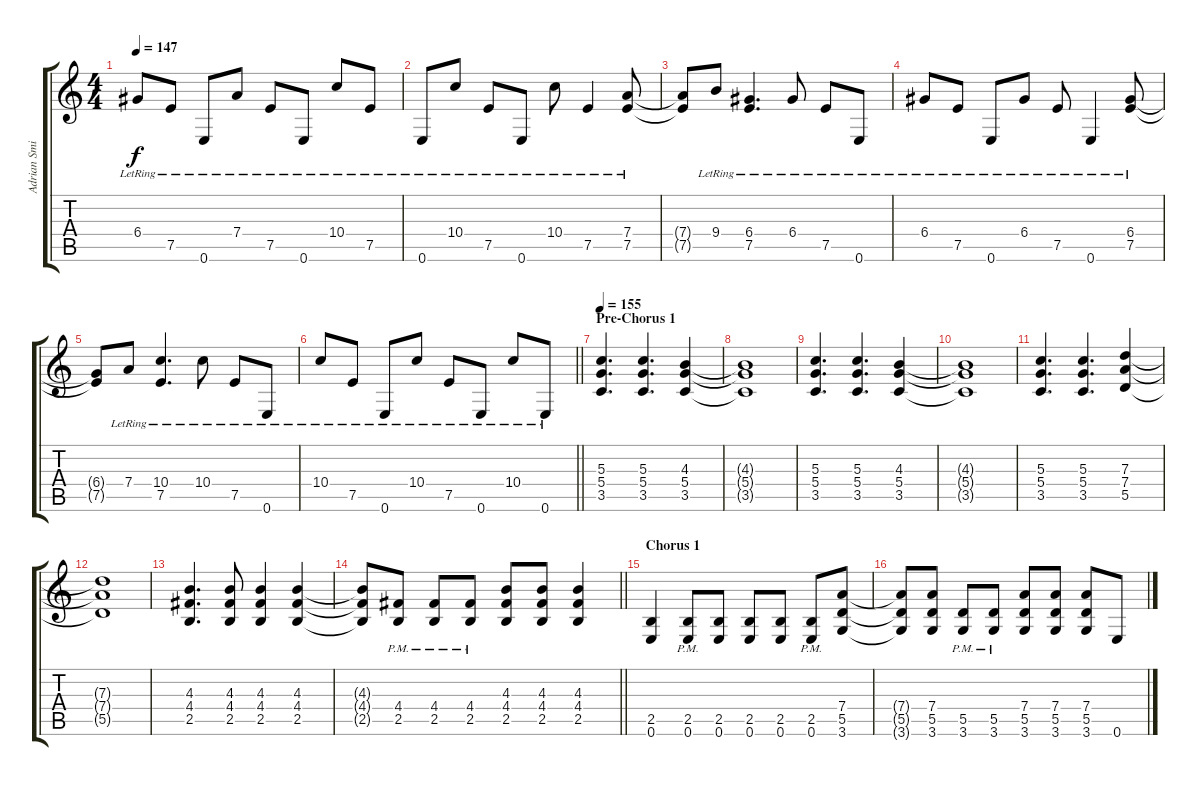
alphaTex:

\track ("Adrian Smith" "Adrian Smi") {instrument overdrivenguitar}
\staff {score tabs}
\tuning (E4 B3 G3 D3 A2 E2) {hide}
\ts (4 4)
\tempo 147
\clef g2
\ks c
6.4{lr}.8{dy f} 7.5{lr}.8 0.6{lr}.8 7.4{lr}.8 7.5{lr}.8 0.6{lr}.8 10.4{lr}.8 7.5{lr}.8 |
0.6{lr}.8 10.4{lr}.8 7.5{lr}.8 0.6{lr}.8 10.4{lr}.8 7.5{lr}.4 (7.4{lr} 7.5{lr}).8 |
(7.4{t} 7.5{t}).8 9.4{lr}.8 (6.4{lr} 7.5{lr}).4{d} 6.4{lr}.8 7.5{lr}.8 0.6{lr}.8 |
6.4{lr}.8 7.5{lr}.8 0.6{lr}.8 6.4{lr}.8 7.5{lr}.8 0.6{lr}.4 (6.4{lr} 7.5{lr}).8 |
(6.4{t} 7.5{t}).8 7.4{lr}.8 (10.4{lr} 7.5{lr}).4{d} 10.4{lr}.8 7.5{lr}.8 0.6{lr}.8 |
\barLineRight lightlight
10.4{lr}.8 7.5{lr}.8 0.6{lr}.8 10.4{lr}.8 7.5{lr}.8 0.6{lr}.8 10.4{lr}.8 0.6{lr}.8 |
\section ("" "Pre-Chorus 1")
\tempo 155
(5.3 5.4 3.5).4{d volume 13 instrument overdrivenguitar} (5.3 5.4 3.5).4{d} (4.3 5.4 3.5).4 |
(4.3{t} 5.4{t} 3.5{t}).1 |
(5.3 5.4 3.5).4{d} (5.3 5.4 3.5).4{d} (4.3 5.4 3.5).4 |
(4.3{t} 5.4{t} 3.5{t}).1 |
(5.3 5.4 3.5).4{d} (5.3 5.4 3.5).4{d} (7.3 7.4 5.5).4 |
(7.3{t} 7.4{t} 5.5{t}).1 |
(4.3 4.4 2.5).4{d} (4.3 4.4 2.5).8 (4.3 4.4 2.5).4 (4.3 4.4 2.5).4 |
\barLineRight lightlight
(4.3{t} 4.4{t} 2.5{t}).8 (4.4{pm} 2.5{pm}).8 (4.4{pm} 2.5{pm}).8 (4.4{pm} 2.5{pm}).8 (4.3 4.4 2.5).8 (4.3 4.4 2.5).8 (4.3 4.4 2.5).4 |
\section ("" "Chorus 1")
(2.5 0.6).4 (2.5{pm} 0.6{pm}).8 (2.5 0.6).8 (2.5 0.6).8 (2.5 0.6).8 (2.5{pm} 0.6{pm}).8 (7.4 5.5 3.6).8 |
(7.4{t} 5.5{t} 3.6{t}).8 (7.4 5.5 3.6).8 (5.5{pm} 3.6{pm}).8 (5.5{pm} 3.6{pm}).8 (7.4 5.5 3.6).8 (7.4 5.5 3.6).8 (7.4 5.5 3.6).8 0.6.8
